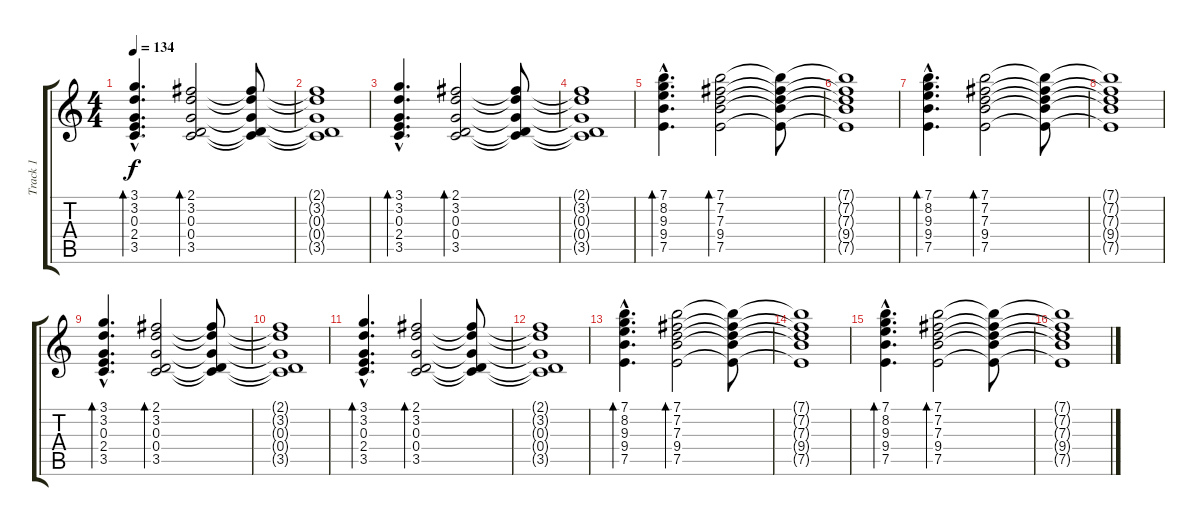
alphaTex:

\track ("Track 1" "Track 1") {instrument acousticguitarsteel}
\staff {score tabs}
\tuning (E4 B3 G3 D3 A2 E2) {hide}
\ts (4 4)
\tempo 134
\clef g2
\ks c
(3.1{hac} 3.2{hac} 0.3{hac} 2.4{hac} 3.5{hac}).4{d bd 60 dy f} (2.1 3.2 0.3 0.4 3.5).2{bd 60} (2.1{t} 3.2{t} 0.3{t} 0.4{t} 3.5{t}).8 |
(2.1{t} 3.2{t} 0.3{t} 0.4{t} 3.5{t}).1 |
(3.1{hac} 3.2{hac} 0.3{hac} 2.4{hac} 3.5{hac}).4{d bd 60} (2.1 3.2 0.3 0.4 3.5).2{bd 60} (2.1{t} 3.2{t} 0.3{t} 0.4{t} 3.5{t}).8 |
(2.1{t} 3.2{t} 0.3{t} 0.4{t} 3.5{t}).1 |
(7.1{hac} 8.2{hac} 9.3{hac} 9.4{hac} 7.5{hac}).4{d bd 60} (7.1 7.2 7.3 9.4 7.5).2{bd 60} (7.1{t} 7.2{t} 7.3{t} 9.4{t} 7.5{t}).8 |
(7.1{t} 7.2{t} 7.3{t} 9.4{t} 7.5{t}).1 |
(7.1{hac} 8.2{hac} 9.3{hac} 9.4{hac} 7.5{hac}).4{d bd 60} (7.1 7.2 7.3 9.4 7.5).2{bd 60} (7.1{t} 7.2{t} 7.3{t} 9.4{t} 7.5{t}).8 |
(7.1{t} 7.2{t} 7.3{t} 9.4{t} 7.5{t}).1 |
(3.1{hac} 3.2{hac} 0.3{hac} 2.4{hac} 3.5{hac}).4{d bd 60} (2.1 3.2 0.3 0.4 3.5).2{bd 60} (2.1{t} 3.2{t} 0.3{t} 0.4{t} 3.5{t}).8 |
(2.1{t} 3.2{t} 0.3{t} 0.4{t} 3.5{t}).1 |
(3.1{hac} 3.2{hac} 0.3{hac} 2.4{hac} 3.5{hac}).4{d bd 60} (2.1 3.2 0.3 0.4 3.5).2{bd 60} (2.1{t} 3.2{t} 0.3{t} 0.4{t} 3.5{t}).8 |
(2.1{t} 3.2{t} 0.3{t} 0.4{t} 3.5{t}).1 |
(7.1{hac} 8.2{hac} 9.3{hac} 9.4{hac} 7.5{hac}).4{d bd 60} (7.1 7.2 7.3 9.4 7.5).2{bd 60} (7.1{t} 7.2{t} 7.3{t} 9.4{t} 7.5{t}).8 |
(7.1{t} 7.2{t} 7.3{t} 9.4{t} 7.5{t}).1 |
(7.1{hac} 8.2{hac} 9.3{hac} 9.4{hac} 7.5{hac}).4{d bd 60} (7.1 7.2 7.3 9.4 7.5).2{bd 60} (7.1{t} 7.2{t} 7.3{t} 9.4{t} 7.5{t}).8 |
(7.1{t} 7.2{t} 7.3{t} 9.4{t} 7.5{t}).1
